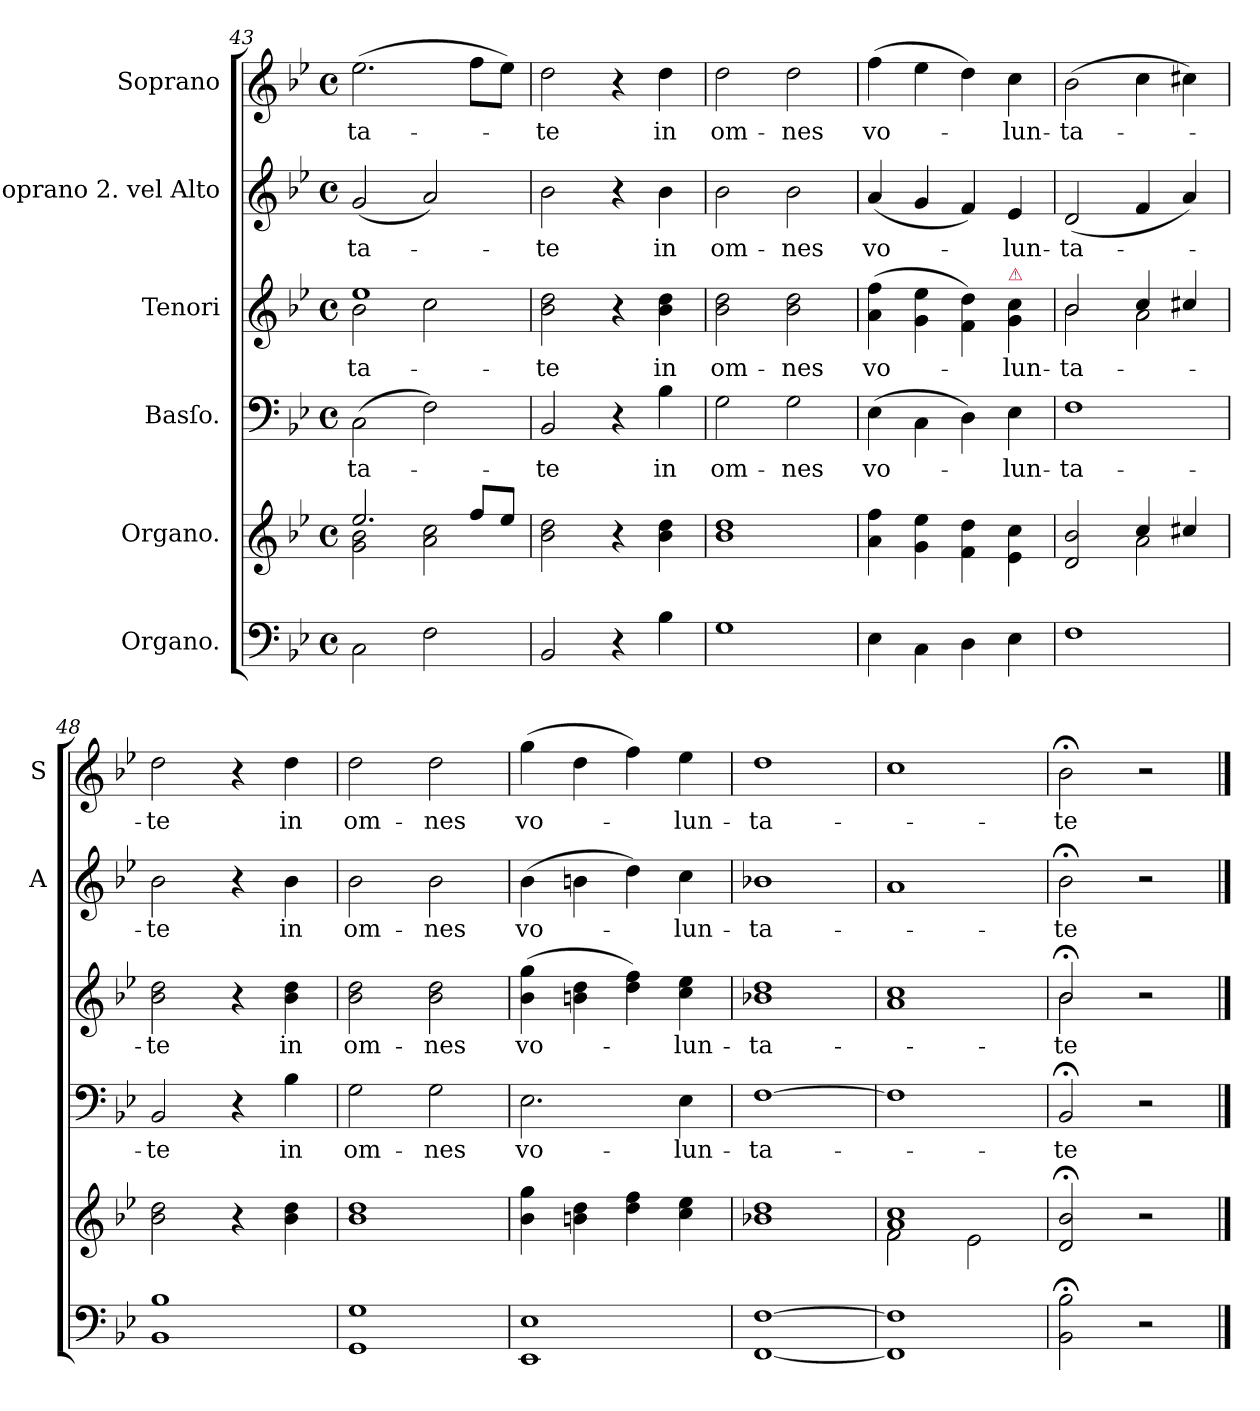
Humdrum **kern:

**kern	**kern	**kern	**text	**kern	**text	**kern	**text	**kern	**text
*part6	*part5	*part4	*part4	*part3	*part3	*part2	*part2	*part1	*part1
*staff6	*staff5	*staff4	*staff4	*staff3	*staff3	*staff2	*staff2	*staff1	*staff1
*I"Organo.	*I"Organo.	*I"Basſo.	*	*I"Tenori	*	*I"Soprano 2. vel Alto	*	*I"Soprano	*
*	*	*	*	*	*	*I'A	*	*I'S	*
*clefF4	*clefG2	*clefF4	*	*clefG2	*	*clefG2	*	*clefG2	*
*	*	*	*	*ITrd7c12	*	*	*	*	*
*k[b-e-]	*k[b-e-]	*k[b-e-]	*	*k[b-e-]	*	*k[b-e-]	*	*k[b-e-]	*
*M4/4	*M4/4	*M4/4	*	*M4/4	*	*M4/4	*	*M4/4	*
*met(c)	*met(c)	*met(c)	*	*met(c)	*	*met(c)	*	*met(c)	*
=43	=43	=43	=43	=43	=43	=43	=43	=43	=43
*	*^	*	*	*	*	*	*	*	*
!	!	!	!	!LO:LY:i	!	!	!	!LO:LY:i	!	!
*	*	*	*	*	*^	*	*	*	*	*
2C\	2.ee-/	2g\ 2b-\	(2C\	-ta-	1e-	2B-\	-ta-	(2g/	-ta-	(2.ee-\	-ta-
2F\	.	2a\ 2cc\	2F\)	.	.	2c\	.	2a/)	.	.	.
.	8ff/L	.	.	.	.	.	.	.	.	8ff\L	.
.	8ee-/J	.	.	.	.	.	.	.	.	8ee-\J)	.
*	*v	*v	*	*	*v	*v	*	*	*	*	*
=44	=44	=44	=44	=44	=44	=44	=44	=44	=44
!	!	!	!LO:LY:i	!	!	!	!LO:LY:i	!	!
2BB-/	2b-\ 2dd\	2BB-/	-te	2B-\ 2d\	te	2b-\	-te	2dd\	-te
4r	4r	4r	.	4r	.	4r	.	4r	.
!	!	!	!LO:LY:i	!	!	!	!LO:LY:i	!	!
4B-\	4b-\ 4dd\	4B-\	in	4B-\ 4d\	in	4b-\	in	4dd\	in
=45	=45	=45	=45	=45	=45	=45	=45	=45	=45
!	!	!	!LO:LY:i	!	!	!	!LO:LY:i	!	!
1G	1b- 1dd	2G\	om-	2B-\ 2d\	om-	2b-\	om-	2dd\	om-
!	!	!	!LO:LY:i	!	!	!	!LO:LY:i	!	!
.	.	2G\	-nes	2B-\ 2d\	-nes	2b-\	-nes	2dd\	-nes
=46	=46	=46	=46	=46	=46	=46	=46	=46	=46
!	!	!	!LO:LY:i	!	!	!	!LO:LY:i	!	!
4E-\	4a\ 4ff\	(4E-\	vo-	(4A\ 4f\	vo-	(4a/	vo-	(4ff\	vo-
4C\	4g\ 4ee-\	4C\	.	4G\ 4e-\	.	4g/	.	4ee-\	.
4D\	4f\ 4dd\	4D\)	.	4F\ 4d\)	.	4f/)	.	4dd\)	.
!	!	!	!	!LO:TX:a:color=crimson:t=⚠	!	!	!	!	!
!	!	!	!LO:LY:i	!	!	!	!LO:LY:i	!	!
4E-\	4e-\ 4cc\	4E-\	-lun-	4G\ 4c\	-lun-	4e-/	-lun-	4cc\	-lun-
=47	=47	=47	=47	=47	=47	=47	=47	=47	=47
*	*^	*	*	*	*	*	*	*	*
!	!	!	!	!LO:LY:i	!	!	!	!LO:LY:i	!	!
*	*	*	*	*	*^	*	*	*	*	*
1F	2d/ 2b-/	2ryy	1F	-ta-	2B-/	2B-\	-ta-	(2d/	-ta-	(2b-\	-ta-
.	4cc/	2a\	.	.	4c/	2A\	.	4f/	.	4cc\	.
.	4cc#X/	.	.	.	4c#X/	.	.	4a/)	.	4cc#X\)	.
*	*v	*v	*	*	*v	*v	*	*	*	*	*
=48	=48	=48	=48	=48	=48	=48	=48	=48	=48
!	!	!	!LO:LY:i	!	!	!	!LO:LY:i	!	!
1BB- 1B-	2b-\ 2dd\	2BB-/	-te	2B-\ 2d\	-te	2b-\	-te	2dd\	-te
.	4r	4r	.	4r	.	4r	.	4r	.
!	!	!	!LO:LY:i	!	!	!	!LO:LY:i	!	!
.	4b-\ 4dd\	4B-\	in	4B-\ 4d\	in	4b-\	in	4dd\	in
=49	=49	=49	=49	=49	=49	=49	=49	=49	=49
!	!	!	!LO:LY:i	!	!	!	!LO:LY:i	!	!
1GG 1G	1b- 1dd	2G\	om-	2B-\ 2d\	om-	2b-\	om-	2dd\	om-
!	!	!	!LO:LY:i	!	!	!	!LO:LY:i	!	!
.	.	2G\	-nes	2B-\ 2d\	-nes	2b-\	-nes	2dd\	-nes
=50	=50	=50	=50	=50	=50	=50	=50	=50	=50
!	!	!	!LO:LY:i	!	!	!	!LO:LY:i	!	!
1EE- 1E-	4b-\ 4gg\	2.E-\	vo-	(4B-\ 4g\	vo-	(4b-\	vo-	(4gg\	vo-
.	4bn\ 4dd\	.	.	4Bn\ 4d\	.	4bn\	.	4dd\	.
.	4dd\ 4ff\	.	.	4d\ 4f\)	.	4dd\)	.	4ff\)	.
!	!	!	!LO:LY:i	!	!	!	!LO:LY:i	!	!
.	4cc\ 4ee-\	4E-\	-lun-	4c\ 4e-\	-lun-	4cc\	-lun-	4ee-\	-lun-
=51	=51	=51	=51	=51	=51	=51	=51	=51	=51
!	!	!	!LO:LY:i	!	!	!	!LO:LY:i	!	!
[1FF [1F	1b-X 1dd	[1F	-ta-	1B-X 1d	-ta-	1b-X	-ta-	1dd	-ta-
=52	=52	=52	=52	=52	=52	=52	=52	=52	=52
*	*^	*	*	*	*	*	*	*	*
1FF] 1F]	1a 1cc	2f\	1F]	.	1A 1c	.	1a	.	1cc	.
.	.	2e-\	.	.	.	.	.	.	.	.
=53	=53	=53	=53	=53	=53	=53	=53	=53	=53	=53
!	!	!	!	!LO:LY:i	!	!	!	!LO:LY:i	!	!
*	*v	*v	*	*	*^	*	*	*	*	*
2BB-;<\ 2B-;<\	2d;</ 2b-;</	2BB-;</	-te	2B-;</	2B-\	-te	2b-;<\	-te	2b-;<\	-te
2r	2r	2r	.	2r	2ryy	.	2r	.	2r	.
*	*	*	*	*v	*v	*	*	*	*	*
==	==	==	==	==	==	==	==	==	==
*-	*-	*-	*-	*-	*-	*-	*-	*-	*-
